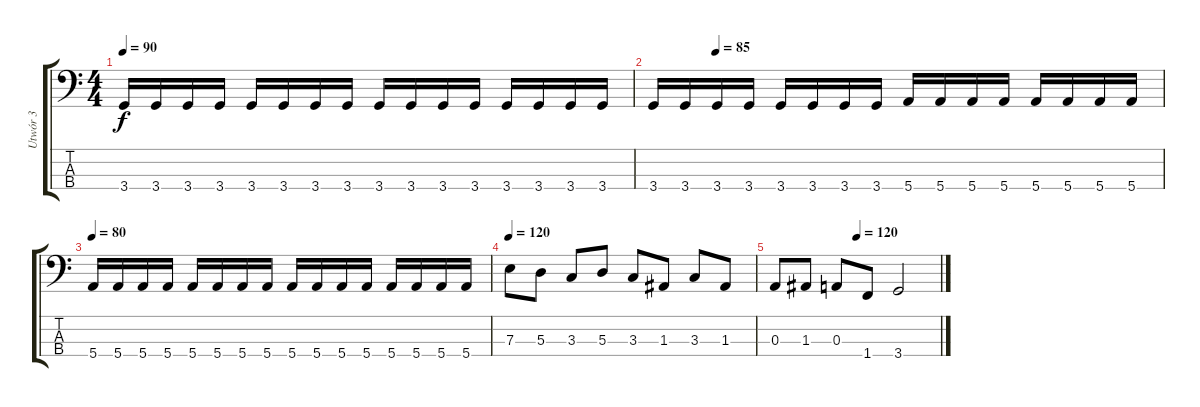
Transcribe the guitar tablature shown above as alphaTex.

\track ("Utwór 3" "Utwór 3") {instrument electricbassfinger}
\staff {score tabs}
\tuning (G2 D2 A1 E1) {hide}
\ts (4 4)
\tempo 90
\clef f4
\ks c
3.4.16{dy f} 3.4.16 3.4.16 3.4.16 3.4.16 3.4.16 3.4.16 3.4.16 3.4.16 3.4.16 3.4.16 3.4.16 3.4.16 3.4.16 3.4.16 3.4.16 |
\tempo (85 0.125)
3.4.16 3.4.16 3.4.16 3.4.16 3.4.16 3.4.16 3.4.16 3.4.16 5.4.16 5.4.16 5.4.16 5.4.16 5.4.16 5.4.16 5.4.16 5.4.16 |
\tempo 80
5.4.16 5.4.16 5.4.16 5.4.16 5.4.16 5.4.16 5.4.16 5.4.16 5.4.16 5.4.16 5.4.16 5.4.16 5.4.16 5.4.16 5.4.16 5.4.16 |
\tempo 120
7.3.8 5.3.8 3.3.8 5.3.8 3.3.8 1.3.8 3.3.8 1.3.8 |
\tempo (120 0.5)
0.3.8 1.3.8 0.3.8 1.4.8 3.4.2
